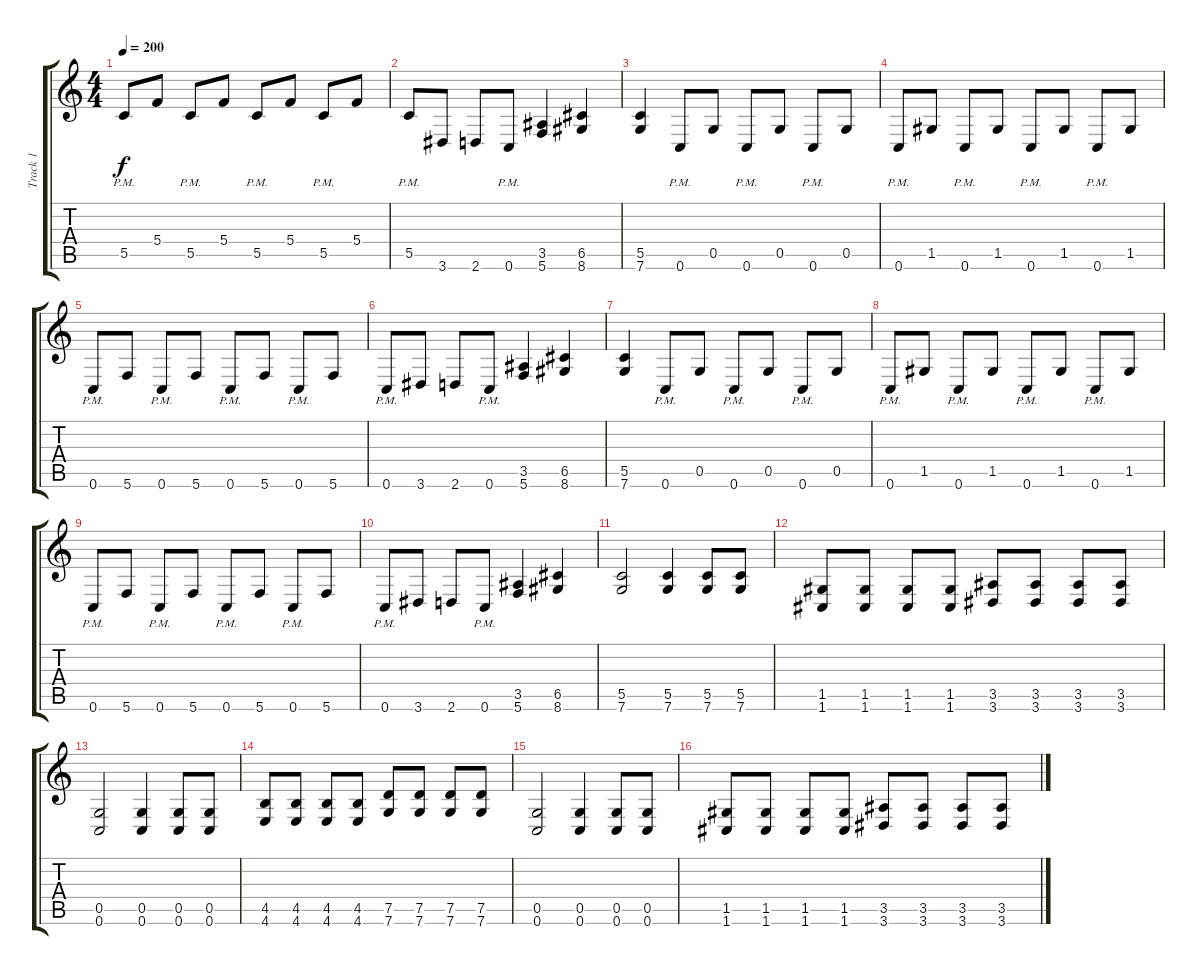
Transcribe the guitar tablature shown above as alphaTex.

\track ("Track 1" "Track 1") {instrument overdrivenguitar}
\staff {score tabs}
\tuning (C4 A3 F3 C3 G2 C2) {hide}
\ts (4 4)
\tempo 200
\clef g2
\ks c
5.5{pm}.8{dy f} 5.4.8 5.5{pm}.8 5.4.8 5.5{pm}.8 5.4.8 5.5{pm}.8 5.4.8 |
5.5{pm}.8 3.6.8 2.6.8 0.6{pm}.8 (3.5 5.6).4 (6.5 8.6).4 |
(5.5 7.6).4 0.6{pm}.8 0.5.8 0.6{pm}.8 0.5.8 0.6{pm}.8 0.5.8 |
0.6{pm}.8 1.5.8 0.6{pm}.8 1.5.8 0.6{pm}.8 1.5.8 0.6{pm}.8 1.5.8 |
0.6{pm}.8 5.6.8 0.6{pm}.8 5.6.8 0.6{pm}.8 5.6.8 0.6{pm}.8 5.6.8 |
0.6{pm}.8 3.6.8 2.6.8 0.6{pm}.8 (3.5 5.6).4 (6.5 8.6).4 |
(5.5 7.6).4 0.6{pm}.8 0.5.8 0.6{pm}.8 0.5.8 0.6{pm}.8 0.5.8 |
0.6{pm}.8 1.5.8 0.6{pm}.8 1.5.8 0.6{pm}.8 1.5.8 0.6{pm}.8 1.5.8 |
0.6{pm}.8 5.6.8 0.6{pm}.8 5.6.8 0.6{pm}.8 5.6.8 0.6{pm}.8 5.6.8 |
0.6{pm}.8 3.6.8 2.6.8 0.6{pm}.8 (3.5 5.6).4 (6.5 8.6).4 |
(5.5 7.6).2 (5.5 7.6).4 (5.5 7.6).8 (5.5 7.6).8 |
(1.5 1.6).8 (1.5 1.6).8 (1.5 1.6).8 (1.5 1.6).8 (3.5 3.6).8 (3.5 3.6).8 (3.5 3.6).8 (3.5 3.6).8 |
(0.5 0.6).2 (0.5 0.6).4 (0.5 0.6).8 (0.5 0.6).8 |
(4.5 4.6).8 (4.5 4.6).8 (4.5 4.6).8 (4.5 4.6).8 (7.5 7.6).8 (7.5 7.6).8 (7.5 7.6).8 (7.5 7.6).8 |
(0.5 0.6).2 (0.5 0.6).4 (0.5 0.6).8 (0.5 0.6).8 |
(1.5 1.6).8 (1.5 1.6).8 (1.5 1.6).8 (1.5 1.6).8 (3.5 3.6).8 (3.5 3.6).8 (3.5 3.6).8 (3.5 3.6).8
